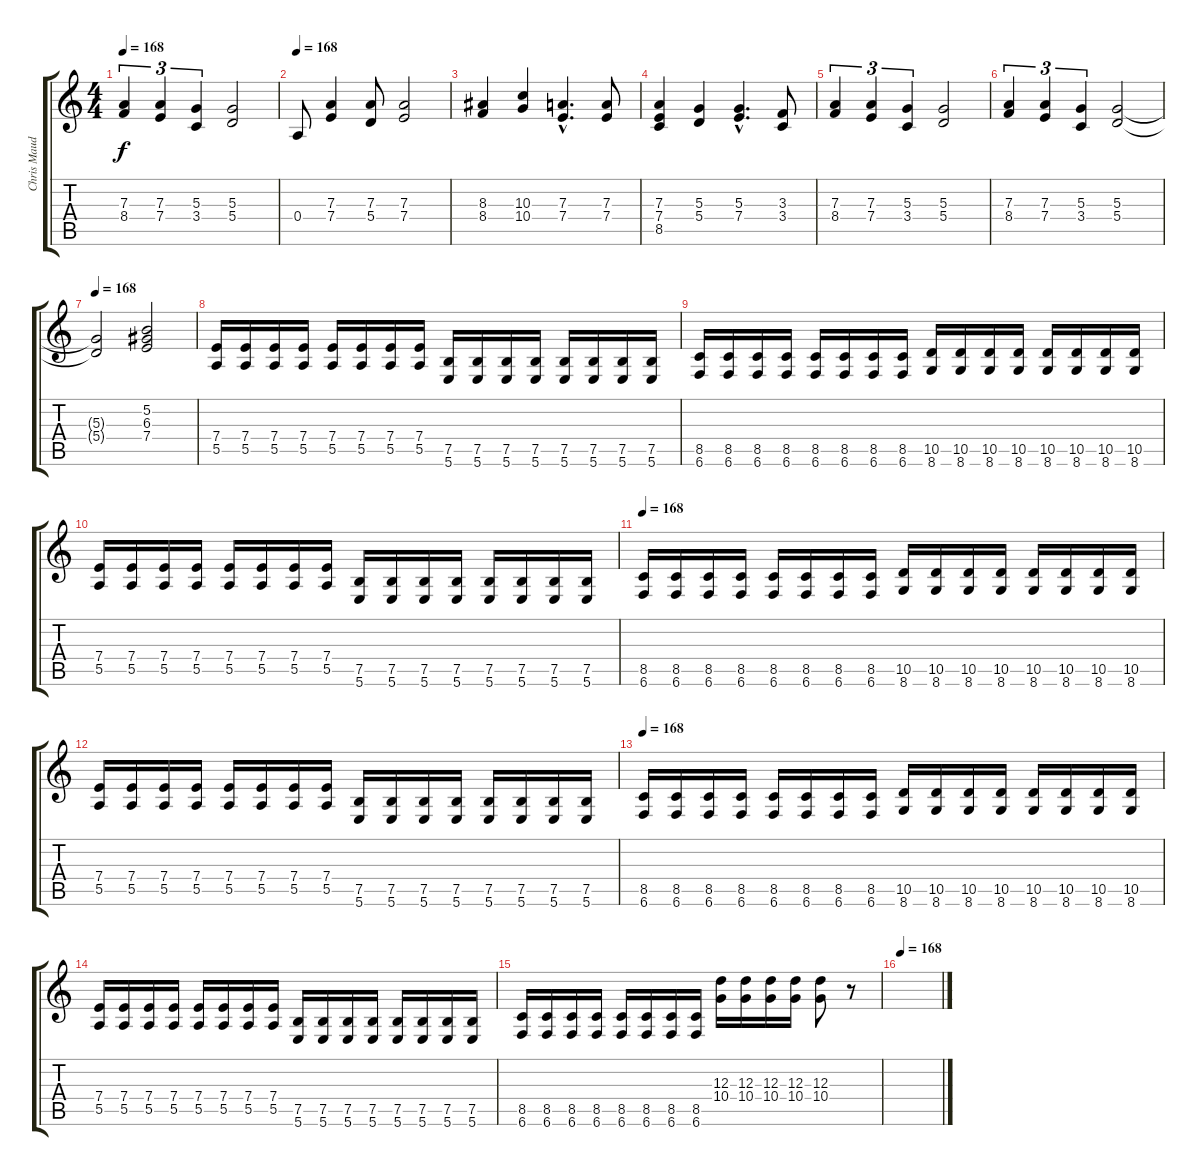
\track ("Chris Maudling (Rhythm)" "Chris Maud") {instrument distortionguitar}
\staff {score tabs}
\tuning (B3 Gb3 D3 A2 E2 B1) {hide}
\ts (4 4)
\tempo 168
\clef g2
\ks c
(7.3 8.4).4{tu (3 2) dy f} (7.3 7.4).4{tu (3 2)} (5.3 3.4).4{tu (3 2)} (5.3 5.4).2 |
\tempo 168
0.4.8 (7.3 7.4).4 (7.3 5.4).8 (7.3 7.4).2 |
(8.3 8.4).4 (10.3 10.4).4 (7.3{hac} 7.4{hac}).4{d} (7.3 7.4).8 |
(7.3 7.4 8.5).4 (5.3 5.4).4 (5.3{hac} 7.4{hac}).4{d} (3.3 3.4).8 |
(7.3 8.4).4{tu (3 2)} (7.3 7.4).4{tu (3 2)} (5.3 3.4).4{tu (3 2)} (5.3 5.4).2 |
(7.3 8.4).4{tu (3 2)} (7.3 7.4).4{tu (3 2)} (5.3 3.4).4{tu (3 2)} (5.3 5.4).2 |
\tempo 168
(5.3{t} 5.4{t}).2 (5.2 6.3 7.4).2 |
(7.4 5.5).16 (7.4 5.5).16 (7.4 5.5).16 (7.4 5.5).16 (7.4 5.5).16 (7.4 5.5).16 (7.4 5.5).16 (7.4 5.5).16 (7.5 5.6).16 (7.5 5.6).16 (7.5 5.6).16 (7.5 5.6).16 (7.5 5.6).16 (7.5 5.6).16 (7.5 5.6).16 (7.5 5.6).16 |
(8.5 6.6).16 (8.5 6.6).16 (8.5 6.6).16 (8.5 6.6).16 (8.5 6.6).16 (8.5 6.6).16 (8.5 6.6).16 (8.5 6.6).16 (10.5 8.6).16 (10.5 8.6).16 (10.5 8.6).16 (10.5 8.6).16 (10.5 8.6).16 (10.5 8.6).16 (10.5 8.6).16 (10.5 8.6).16 |
(7.4 5.5).16 (7.4 5.5).16 (7.4 5.5).16 (7.4 5.5).16 (7.4 5.5).16 (7.4 5.5).16 (7.4 5.5).16 (7.4 5.5).16 (7.5 5.6).16 (7.5 5.6).16 (7.5 5.6).16 (7.5 5.6).16 (7.5 5.6).16 (7.5 5.6).16 (7.5 5.6).16 (7.5 5.6).16 |
\tempo 168
(8.5 6.6).16 (8.5 6.6).16 (8.5 6.6).16 (8.5 6.6).16 (8.5 6.6).16 (8.5 6.6).16 (8.5 6.6).16 (8.5 6.6).16 (10.5 8.6).16 (10.5 8.6).16 (10.5 8.6).16 (10.5 8.6).16 (10.5 8.6).16 (10.5 8.6).16 (10.5 8.6).16 (10.5 8.6).16 |
(7.4 5.5).16 (7.4 5.5).16 (7.4 5.5).16 (7.4 5.5).16 (7.4 5.5).16 (7.4 5.5).16 (7.4 5.5).16 (7.4 5.5).16 (7.5 5.6).16 (7.5 5.6).16 (7.5 5.6).16 (7.5 5.6).16 (7.5 5.6).16 (7.5 5.6).16 (7.5 5.6).16 (7.5 5.6).16 |
\tempo 168
(8.5 6.6).16 (8.5 6.6).16 (8.5 6.6).16 (8.5 6.6).16 (8.5 6.6).16 (8.5 6.6).16 (8.5 6.6).16 (8.5 6.6).16 (10.5 8.6).16 (10.5 8.6).16 (10.5 8.6).16 (10.5 8.6).16 (10.5 8.6).16 (10.5 8.6).16 (10.5 8.6).16 (10.5 8.6).16 |
(7.4 5.5).16 (7.4 5.5).16 (7.4 5.5).16 (7.4 5.5).16 (7.4 5.5).16 (7.4 5.5).16 (7.4 5.5).16 (7.4 5.5).16 (7.5 5.6).16 (7.5 5.6).16 (7.5 5.6).16 (7.5 5.6).16 (7.5 5.6).16 (7.5 5.6).16 (7.5 5.6).16 (7.5 5.6).16 |
(8.5 6.6).16 (8.5 6.6).16 (8.5 6.6).16 (8.5 6.6).16 (8.5 6.6).16 (8.5 6.6).16 (8.5 6.6).16 (8.5 6.6).16 (12.3 10.4).16 (12.3 10.4).16 (12.3 10.4).16 (12.3 10.4).16 (12.3 10.4).8 r.8 |
\tempo 168
